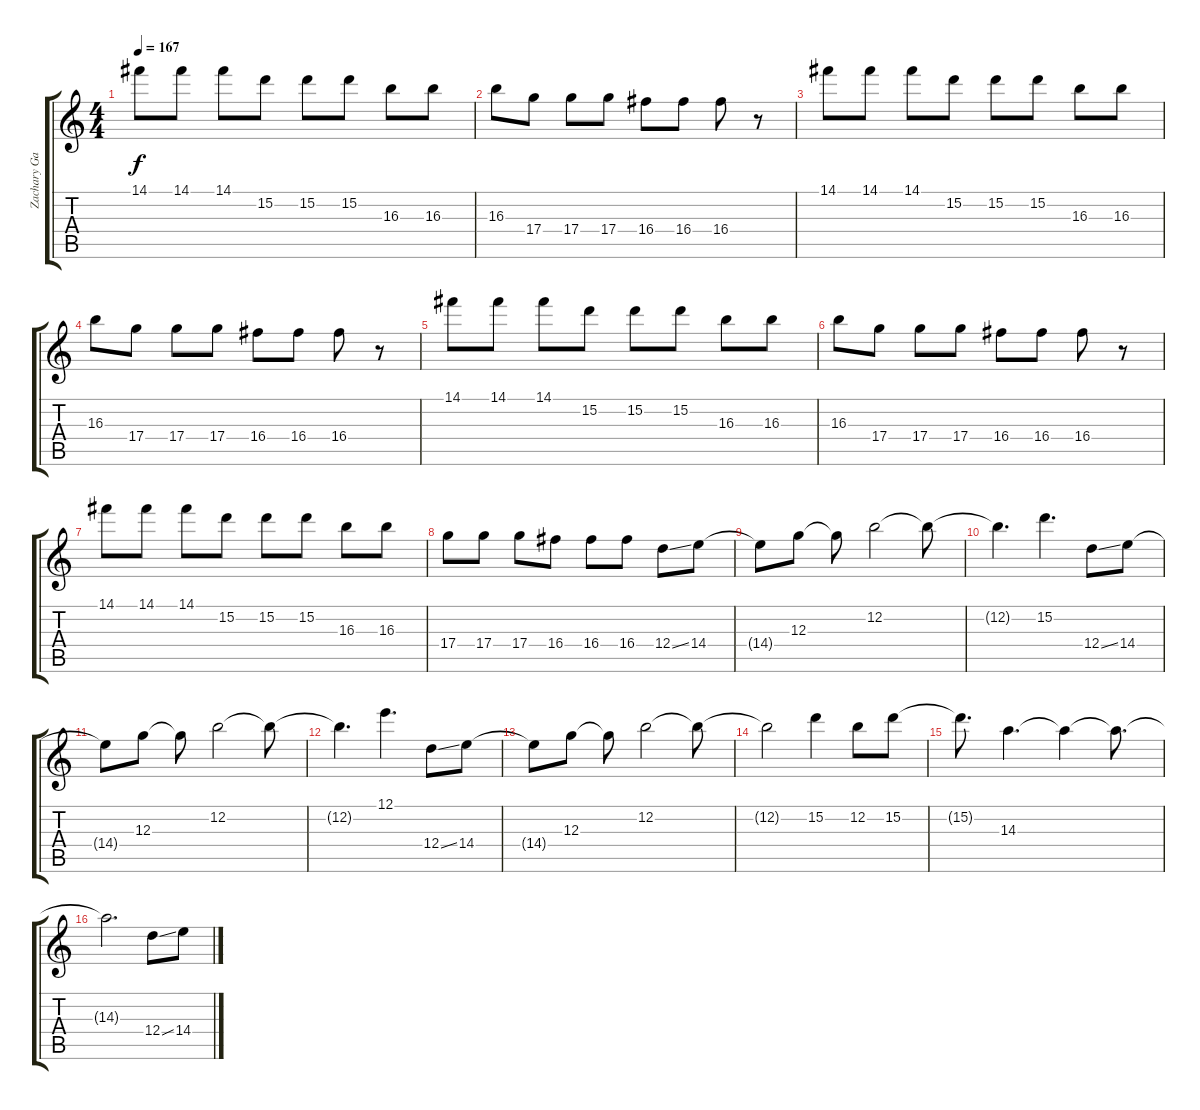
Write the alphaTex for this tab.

\track ("Zachary Garren" "Zachary Ga") {instrument distortionguitar}
\staff {score tabs}
\tuning (E4 B3 G3 D3 A2 D2) {hide}
\ts (4 4)
\tempo 167
\clef g2
\ks c
14.1.8{dy f} 14.1.8 14.1.8 15.2.8 15.2.8 15.2.8 16.3.8 16.3.8 |
16.3.8 17.4.8 17.4.8 17.4.8 16.4.8 16.4.8 16.4.8 r.8 |
14.1.8 14.1.8 14.1.8 15.2.8 15.2.8 15.2.8 16.3.8 16.3.8 |
16.3.8 17.4.8 17.4.8 17.4.8 16.4.8 16.4.8 16.4.8 r.8 |
14.1.8 14.1.8 14.1.8 15.2.8 15.2.8 15.2.8 16.3.8 16.3.8 |
16.3.8 17.4.8 17.4.8 17.4.8 16.4.8 16.4.8 16.4.8 r.8 |
14.1.8 14.1.8 14.1.8 15.2.8 15.2.8 15.2.8 16.3.8 16.3.8 |
17.4.8 17.4.8 17.4.8 16.4.8 16.4.8 16.4.8 12.4{ss}.8 14.4.8 |
14.4{t}.8 12.3.8 12.3{t}.8 12.2.2 12.2{t}.8 |
12.2{t}.4{d} 15.2.4{d} 12.4{ss}.8 14.4.8 |
14.4{t}.8 12.3.8 12.3{t}.8 12.2.2 12.2{t}.8 |
12.2{t}.4{d} 12.1.4{d} 12.4{ss}.8 14.4.8 |
14.4{t}.8 12.3.8 12.3{t}.8 12.2.2 12.2{t}.8 |
12.2{t}.2 15.2.4 12.2.8 15.2.8 |
15.2{t}.8{d} 14.3.4{d} 14.3{t}.4 14.3{t}.8{d} |
14.3{t}.2{d} 12.4{ss}.8 14.4.8
